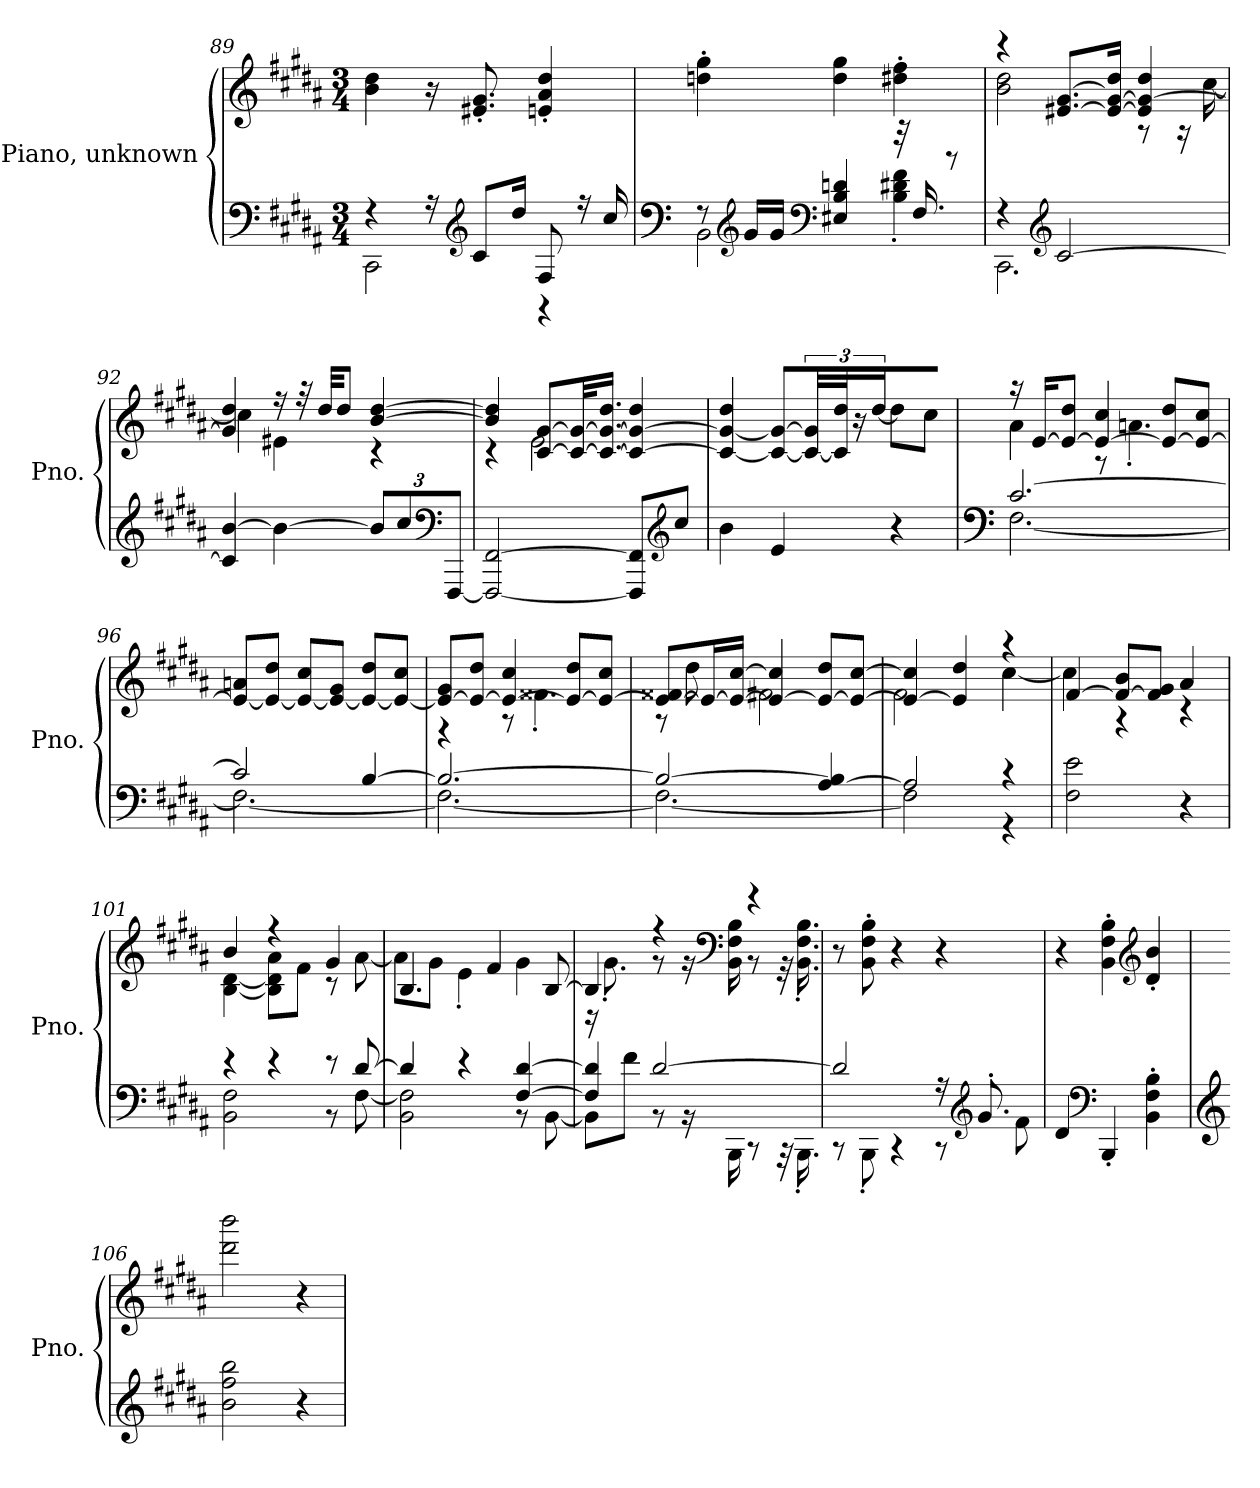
**kern	**kern
*part1	*part1
*staff2	*staff1
*I"Piano, unknown	*
*I'Pno.	*
!!LO:LB:g=z
*clefF4	*clefG2
*k[f#c#g#d#a#]	*k[f#c#g#d#a#]
*M3/4	*M3/4
=89	=89
*^	*
4r	2CC#\	4b\ 4dd#\
16r	.	16r
*clefG2	*	*
8c#/L	.	8.e#X/' 8.g#/'
16dd#/Jk	.	.
8F#/	4r	4en/' 4a#/' 4dd#/'
16r	.	.
16cc#/	.	.
=90	=90	=90
*clefF4	*	*
8r	2BB\	4ddn\' 4gg#\'
*clefG2	*	*
16g#/LL	.	.
16g#/JJ	.	.
*clefF4	*	*
4E#X/ 4B/ 4dn/	.	4dd\ 4gg#\
32r	4B\' 4d#X\' 4f#\'	4dd#X\' 4ff#\'
16.F#/	.	.
8r	.	.
=91	=91	=91
*	*	*^
4r	2.CC#\	4r	2b\ 2dd#\
*clefG2	*	*	*
[2c#/	.	[8.e#X/ [8.g#/L	.
.	.	16e#/_ 16g#/_ 16dd#/Jk	.
.	.	4e#/] 4g#/_ 4dd#/	8r
.	.	.	16r
.	.	.	[16cc#\
*v	*v	*	*
!!LO:LB:g=z	!!
=92	=92	=92
4c#/] [4b/	4g#/] 4dd#/	4cc#\]
4b\_	16r	4e#X\
.	32r	.
.	32dd#/KKL	.
.	8dd#/J	.
*Xbrackettup	*	*
12b/L]	[4b/ [4dd#/	4r
12cc#/	.	.
*clefF4	*	*
[12FFF#/J	.	.
=93	=93	=93
2FFF#/_ [2FF#/	4b/] 4dd#/]	4r
.	[8c#/ [8g#/L	2e\
.	32c#/_ 32g#/_KL	.
.	16.c#/_ 16.g#/_ 16.dd#/JJ	.
8FFF#/] 8FF#/]L	4c#/_ 4g#/_ 4dd#/	.
*clefG2	*	*
8cc#/J	.	.
*	*v	*v
=94	=94
4b\	4c#/_ 4g#/_ 4dd#/
4e/	8c#/_ 8g#/_L
.	48c#/_ 48g#/]LL
.	48c#/] 48dd#/JJJ
.	24r
.	[24dd#\
4r	8dd#\L]
.	8cc#\J
!!LO:LB:g=z
=95	=95
*clefF4	*
*^	*^
[2.c#/	[2.F#\	16r	4a#\
.	.	[16e/KL	.
.	.	8e/_ 8dd#/J	.
.	.	4e/_ 4cc#/	8r
.	.	.	4.an'\
.	.	8e/_ 8dd#/L	.
.	.	8e/_ 8cc#/J	.
*	*	*v	*v
=96	=96	=96
2c#/]	2.F#\_	8e/_ 8an/L
.	.	8e/_ 8dd#/J
.	.	8e/_ 8cc#/L
.	.	8e/_ 8g#/J
[4B/	.	8e/_ 8dd#/L
.	.	8e/_ 8cc#/J
=97	=97	=97
*	*	*^
2.B/_	2.F#\_	8e/_ 8g#/L	4r
.	.	8e/_ 8dd#/J	.
.	.	4e/_ 4cc#/	8r
.	.	.	4.f##X'\
.	.	8e/_ 8dd#/L	.
.	.	8e/_ 8cc#/J	.
!!LO:PB:g=z	!!
=98	=98	=98	=98
2B/_	2.F#\_	8e/_ 8f##X/L	8r
.	.	16e/L_	8dd#\
.	.	16e/_ [16cc#/JJ	.
.	.	4e/_ 4cc#/]	2f#X\
[4A#/ 4B/]	.	8e/_ 8dd#/L	.
.	.	8e/_ [8cc#/J	.
=99	=99	=99	=99
2A#/]	2F#\]	4e/_ 4cc#/]	2f#\
.	.	4e/] 4dd#/	.
4r	4r	4r	[4cc#\
*v	*v	*	*
=100	=100	=100
2F#\ 2e\	[4f#/	4cc#\]
.	8f#/_ 8b/L	4r
.	8f#/] 8g#/J	.
4r	4a#/	4r
=101	=101	=101
*^	*	*
4r	2BB\ 2F#\	4b/	[4B\ [4d#\
4r	.	4r	8B\] 8d#\] 8a#\L
.	.	.	8f#\J
8r	8r	4g#/	8r
[8d#/	[8F#\	.	[8a#\
=102	=102	=102	=102
4d#/]	2BB\ 2F#\]	4.B/	8a#\L]
.	.	.	8g#\J
4r	.	.	4e'\
.	.	4f#/	.
[4F#/ [4d#/	8r	.	4g#\
.	[8BB\	[8B/	.
!!LO:LB:g=z	!!
=103	=103	=103	=103
4F#/] 4d#/]	8BB\L]	4B/]	16r
.	.	.	8.g#'\
.	8f#\J	.	.
[2d#/	8r	4r	8r
.	16r	.	16r
*	*	*clefF4	*
.	16BBB\	.	16BB\ 16F#\ 16B\
.	8r	4r	8r
.	32r	.	32r
.	16.BBB'\	.	16.BB\' 16.F#\' 16.B\'
*	*	*v	*v
=104	=104	=104
2d#/]	8r	8r
.	8BBB'\	8BB\' 8F#\' 8B\'
.	4r	4r
16r	8r	4r
*clefG2	*	*
8.g#'/	.	.
.	8f#\	.
*v	*v	*
=105	=105
4d#/	4r
*clefF4	*
4BBB'/	4BB\' 4F#\' 4B\'
*	*clefG2
4BB\' 4F#\' 4B\'	4d#/' 4b/'
=106	=106
*clefG2	*
2b\ 2ff#\ 2bb\	2ddd#\ 2bbb\
4r	4r
=	=
*-	*-
